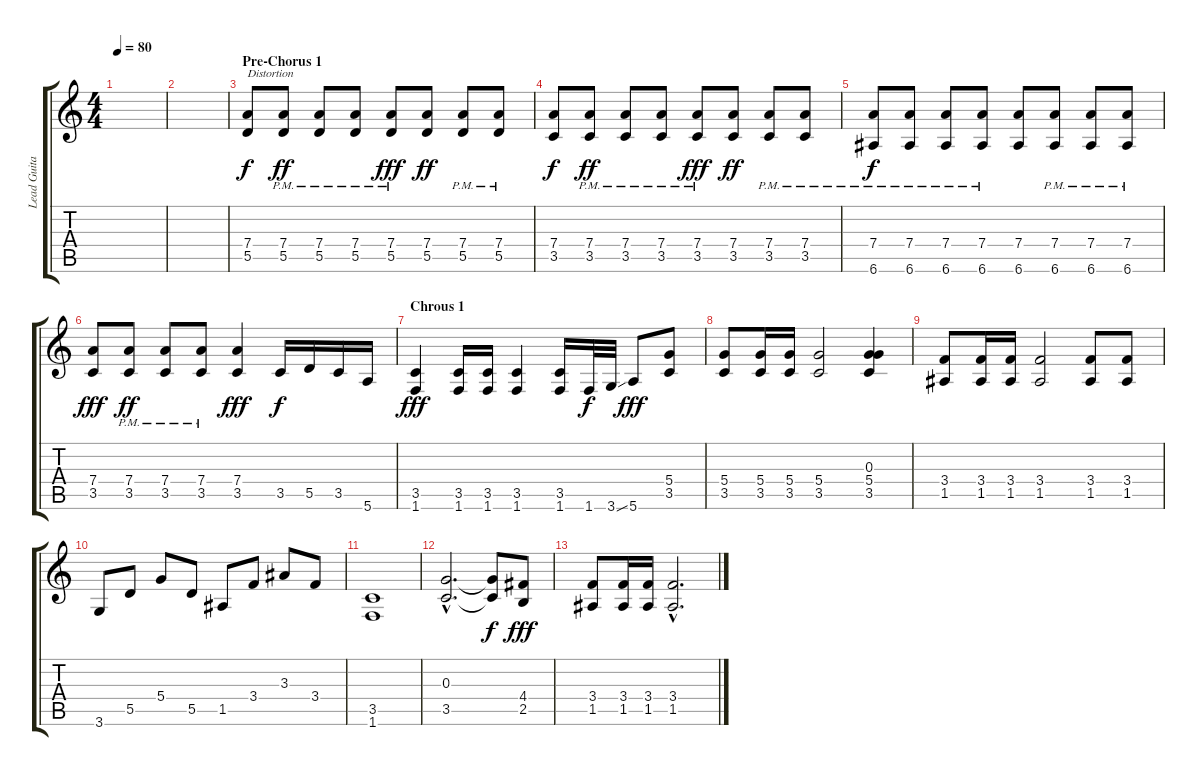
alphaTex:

\track ("Lead Guitar" "Lead Guita") {instrument distortionguitar}
\staff {score tabs}
\tuning (E4 B3 G3 D3 A2 E2) {hide}
\ts (4 4)
\tempo 80
\clef g2
\ks c
|
|
\section ("" "Pre-Chorus 1")
(7.4 5.5).8{txt "Distortion" instrument distortionguitar} (7.4{pm} 5.5{pm}).8{dy ff} (7.4{pm} 5.5{pm}).8 (7.4{pm} 5.5{pm}).8 (7.4{pm} 5.5{pm}).8{dy fff} (7.4 5.5).8{dy ff} (7.4{pm} 5.5{pm}).8 (7.4{pm} 5.5{pm}).8 |
(7.4 3.5).8{dy f} (7.4{pm} 3.5{pm}).8{dy ff} (7.4{pm} 3.5{pm}).8 (7.4{pm} 3.5{pm}).8 (7.4{pm} 3.5{pm}).8{dy fff} (7.4 3.5).8{dy ff} (7.4{pm} 3.5{pm}).8 (7.4{pm} 3.5{pm}).8 |
(7.4{pm} 6.6{pm}).8{dy f} (7.4{pm} 6.6{pm}).8 (7.4{pm} 6.6{pm}).8 (7.4{pm} 6.6{pm}).8 (7.4 6.6).8 (7.4{pm} 6.6{pm}).8 (7.4{pm} 6.6{pm}).8 (7.4{pm} 6.6{pm}).8 |
(7.4 3.5).8{dy fff instrument distortionguitar} (7.4{pm} 3.5{pm}).8{dy ff} (7.4{pm} 3.5{pm}).8 (7.4{pm} 3.5{pm}).8 (7.4 3.5).4{dy fff} 3.5.16{dy f} 5.5.16 3.5.16 5.6.16 |
\section ("" "Chrous 1")
(3.5 1.6).4{dy fff} (3.5 1.6).16 (3.5 1.6).16 (3.5 1.6).4 (3.5 1.6).16 1.6.32{dy f} 3.6{ss}.32 5.6.8{dy fff} (5.4 3.5).8 |
(5.4 3.5).8 (5.4 3.5).16 (5.4 3.5).16 (5.4 3.5).2 (0.3 5.4 3.5).4 |
(3.4 1.5).8 (3.4 1.5).16 (3.4 1.5).16 (3.4 1.5).2 (3.4 1.5).8 (3.4 1.5).8 |
3.6.8 5.5.8 5.4.8 5.5.8 1.5.8 3.4.8 3.3.8 3.4.8 |
(3.5 1.6).1 |
(0.3{hac} 3.5{hac}).2{d} (0.3{t} 3.5{t}).8{dy f} (4.4 2.5).8{dy fff} |
(3.4 1.5).8 (3.4 1.5).16 (3.4 1.5).16 (3.4{hac} 1.5{hac}).2{d}
